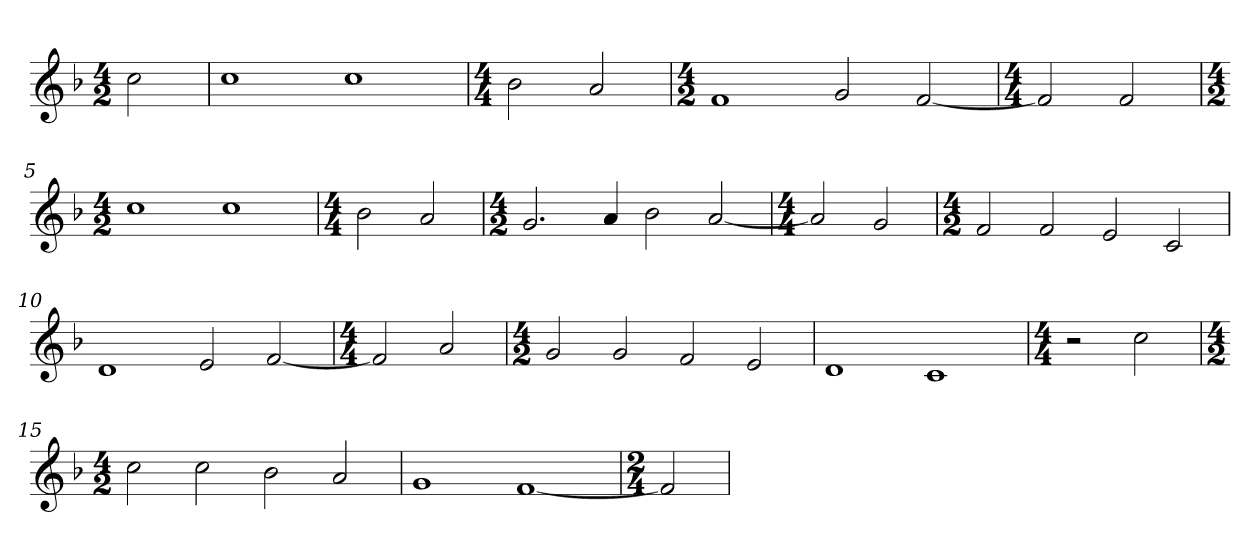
**kern
*part1
*staff1
*clefG2
*k[b-]
*F:
*M4/2
=
2cc
=1
1cc
1cc
=2
*M4/4
2b-
2a
=3
*M4/2
1f
2g
[2f
=4
*M4/4
2f]
2f
=5
*M4/2
1cc
1cc
=6
*M4/4
2b-
2a
=7
*M4/2
2.g
4a
2b-
[2a
=8
*M4/4
2a]
2g
=9
*M4/2
2f
2f
2e
2c
=10
1d
2e
[2f
=11
*M4/4
2f]
2a
=12
*M4/2
2g
2g
2f
2e
=13
1d
1c
=14
*M4/4
2r
2cc
=15
*M4/2
2cc
2cc
2b-
2a
=16
1g
[1f
=17
*M2/4
2f]
=
*-
